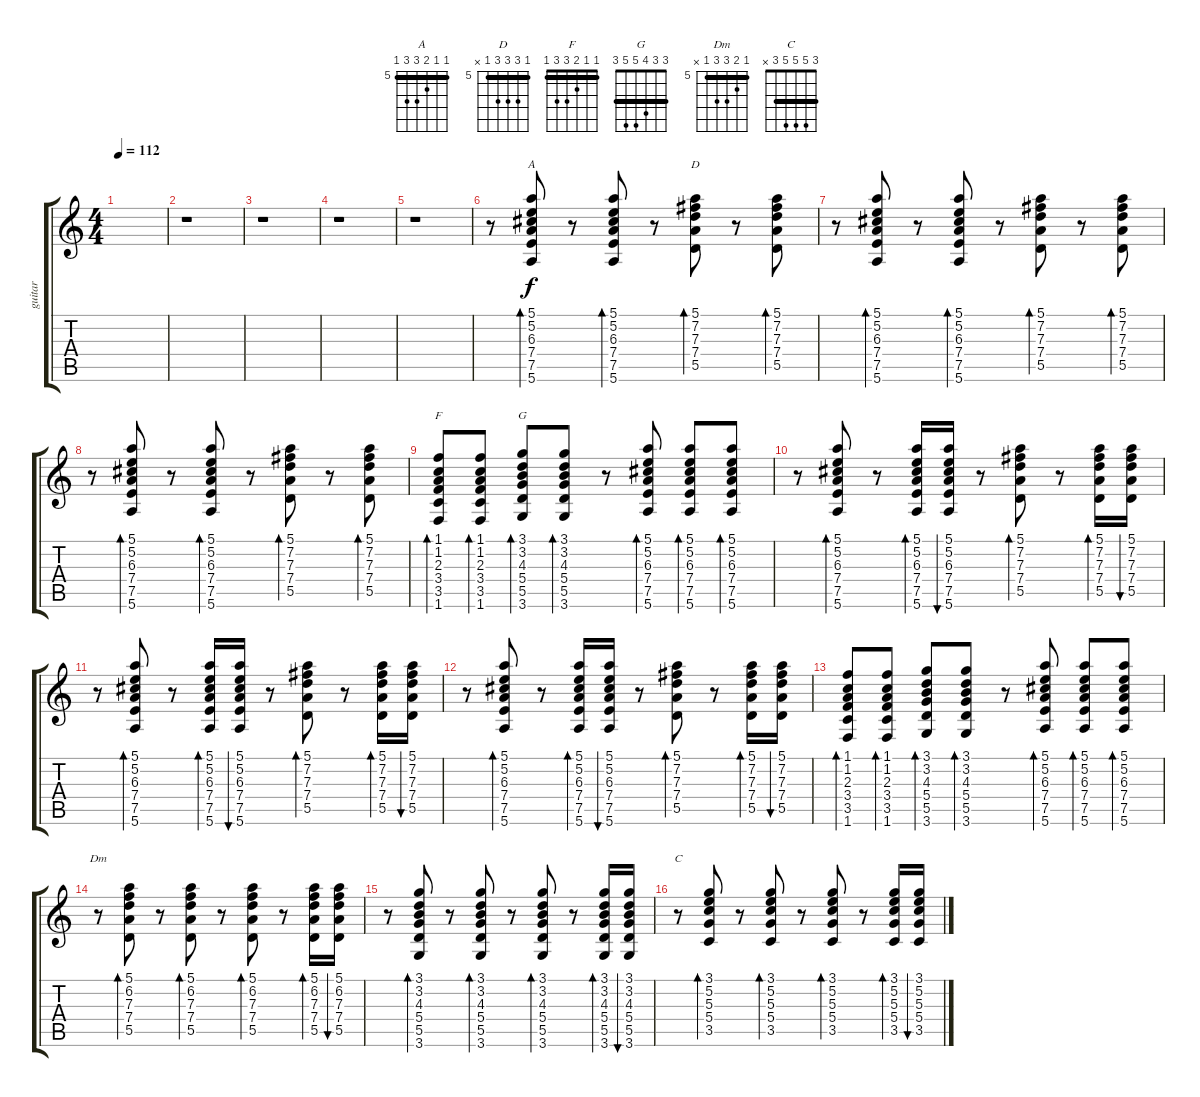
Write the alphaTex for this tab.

\track ("guitar" "guitar") {instrument acousticguitarnylon}
\staff {score tabs}
\tuning (E4 B3 G3 D3 A2 E2) {hide}
\chord ("A" 5 5 6 7 7 5) {firstfret 5 barre 5}
\chord ("D" 5 7 7 7 5 x) {firstfret 5 barre 5}
\chord ("F" 1 1 2 3 3 1) {barre 1}
\chord ("G" 3 3 4 5 5 3) {barre 3}
\chord ("Dm" 5 6 7 7 5 x) {firstfret 5 barre 5}
\chord ("C" 3 5 5 5 3 x) {barre 3}
\ts (4 4)
\tempo 112
\clef g2
\ks c
|
r.1 |
r.1 |
r.1 |
r.1 |
r.8 (5.1 5.2 6.3 7.4 7.5 5.6).8{bd 60 ch "A"} r.8 (5.1 5.2 6.3 7.4 7.5 5.6).8{bd 60} r.8 (5.1 7.2 7.3 7.4 5.5).8{bd 60 ch "D"} r.8 (5.1 7.2 7.3 7.4 5.5).8{bd 60} |
r.8 (5.1 5.2 6.3 7.4 7.5 5.6).8{bd 60} r.8 (5.1 5.2 6.3 7.4 7.5 5.6).8{bd 60} r.8 (5.1 7.2 7.3 7.4 5.5).8{bd 60} r.8 (5.1 7.2 7.3 7.4 5.5).8{bd 60} |
r.8 (5.1 5.2 6.3 7.4 7.5 5.6).8{bd 60} r.8 (5.1 5.2 6.3 7.4 7.5 5.6).8{bd 60} r.8 (5.1 7.2 7.3 7.4 5.5).8{bd 60} r.8 (5.1 7.2 7.3 7.4 5.5).8{bd 60} |
(1.1 1.2 2.3 3.4 3.5 1.6).8{bd 120 ch "F"} (1.1 1.2 2.3 3.4 3.5 1.6).8{bd 120} (3.1 3.2 4.3 5.4 5.5 3.6).8{bd 60 ch "G"} (3.1 3.2 4.3 5.4 5.5 3.6).8{bd 60} r.8 (5.1 5.2 6.3 7.4 7.5 5.6).8{bd 60} (5.1 5.2 6.3 7.4 7.5 5.6).8{bd 60} (5.1 5.2 6.3 7.4 7.5 5.6).8{bd 60} |
r.8 (5.1 5.2 6.3 7.4 7.5 5.6).8{bd 60} r.8 (5.1 5.2 6.3 7.4 7.5 5.6).16{bd 60} (5.1 5.2 6.3 7.4 7.5 5.6).16{bu 60} r.8 (5.1 7.2 7.3 7.4 5.5).8{bd 60} r.8 (5.1 7.2 7.3 7.4 5.5).16{bd 60} (5.1 7.2 7.3 7.4 5.5).16{bu 60} |
r.8 (5.1 5.2 6.3 7.4 7.5 5.6).8{bd 60} r.8 (5.1 5.2 6.3 7.4 7.5 5.6).16{bd 60} (5.1 5.2 6.3 7.4 7.5 5.6).16{bu 60} r.8 (5.1 7.2 7.3 7.4 5.5).8{bd 60} r.8 (5.1 7.2 7.3 7.4 5.5).16{bd 60} (5.1 7.2 7.3 7.4 5.5).16{bu 60} |
r.8 (5.1 5.2 6.3 7.4 7.5 5.6).8{bd 60} r.8 (5.1 5.2 6.3 7.4 7.5 5.6).16{bd 60} (5.1 5.2 6.3 7.4 7.5 5.6).16{bu 60} r.8 (5.1 7.2 7.3 7.4 5.5).8{bd 60} r.8 (5.1 7.2 7.3 7.4 5.5).16{bd 60} (5.1 7.2 7.3 7.4 5.5).16{bu 60} |
(1.1 1.2 2.3 3.4 3.5 1.6).8{bd 60} (1.1 1.2 2.3 3.4 3.5 1.6).8{bd 60} (3.1 3.2 4.3 5.4 5.5 3.6).8{bd 60} (3.1 3.2 4.3 5.4 5.5 3.6).8{bd 60} r.8 (5.1 5.2 6.3 7.4 7.5 5.6).8{bd 60} (5.1 5.2 6.3 7.4 7.5 5.6).8{bd 60} (5.1 5.2 6.3 7.4 7.5 5.6).8{bd 60} |
r.8{ch "Dm"} (5.1 6.2 7.3 7.4 5.5).8{bd 60} r.8 (5.1 6.2 7.3 7.4 5.5).8{bd 60} r.8 (5.1 6.2 7.3 7.4 5.5).8{bd 60} r.8 (5.1 6.2 7.3 7.4 5.5).16{bd 60} (5.1 6.2 7.3 7.4 5.5).16{bu 60} |
r.8 (3.1 3.2 4.3 5.4 5.5 3.6).8{bd 60} r.8 (3.1 3.2 4.3 5.4 5.5 3.6).8{bd 60} r.8 (3.1 3.2 4.3 5.4 5.5 3.6).8{bd 60} r.8 (3.1 3.2 4.3 5.4 5.5 3.6).16{bd 60} (3.1 3.2 4.3 5.4 5.5 3.6).16{bu 60} |
r.8{ch "C"} (3.1 5.2 5.3 5.4 3.5).8{bd 60} r.8 (3.1 5.2 5.3 5.4 3.5).8{bd 60} r.8 (3.1 5.2 5.3 5.4 3.5).8{bd 60} r.8 (3.1 5.2 5.3 5.4 3.5).16{bd 60} (3.1 5.2 5.3 5.4 3.5).16{bu 60}
